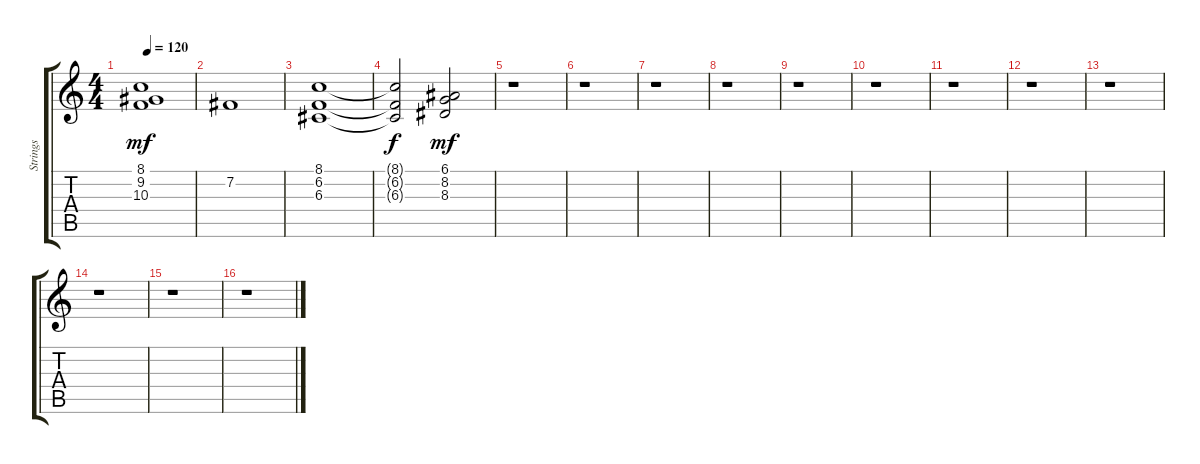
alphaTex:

\track ("Strings                             " "Strings   ") {instrument viola}
\staff {score tabs}
\tuning (E4 B3 G3 D3 A2 E2) {hide}
\ts (4 4)
\tempo 120
\clef g2
\ks c
(8.1 9.2 10.3).1{dy mf} |
7.2.1 |
(8.1 6.2 6.3).1 |
(8.1{t} 6.2{t} 6.3{t}).2{dy f} (6.1 8.2 8.3).2{dy mf} |
r.1 |
r.1 |
r.1 |
r.1 |
r.1 |
r.1 |
r.1 |
r.1 |
r.1 |
r.1 |
r.1 |
r.1
